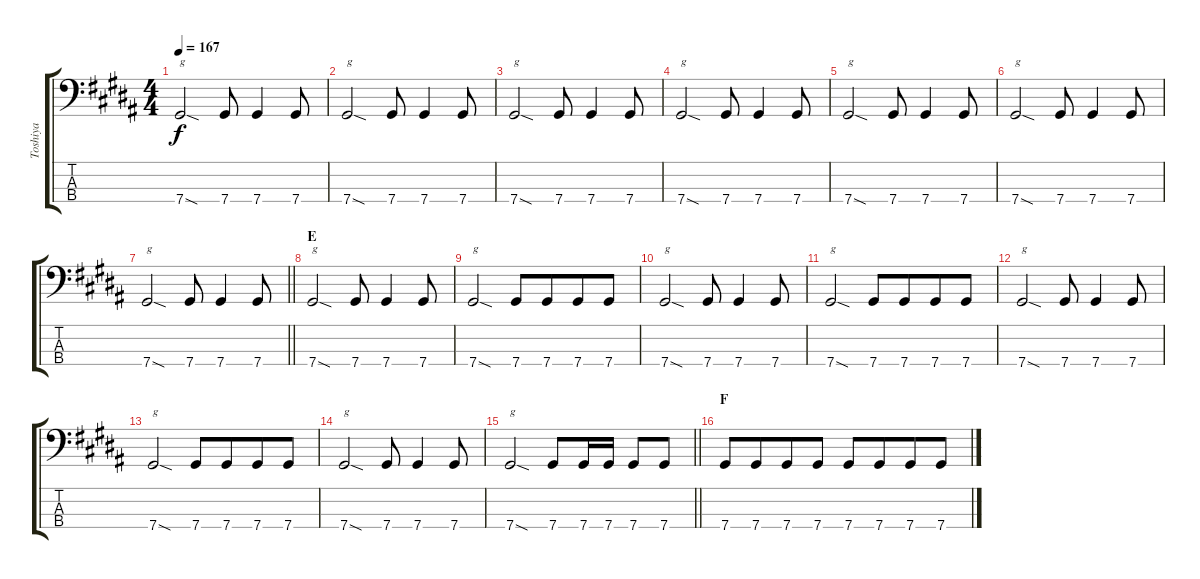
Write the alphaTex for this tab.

\track ("Toshiya" "Toshiya") {instrument electricbasspick}
\staff {score tabs}
\tuning (Gb2 Db2 Ab1 Db1) {hide}
\ts (4 4)
\tempo 167
\clef f4
\ks g#minor
7.4{sod}.2{txt "g" dy f} 7.4.8 7.4.4 7.4.8 |
7.4{sod}.2{txt "g"} 7.4.8 7.4.4 7.4.8 |
7.4{sod}.2{txt "g"} 7.4.8 7.4.4 7.4.8 |
7.4{sod}.2{txt "g"} 7.4.8 7.4.4 7.4.8 |
7.4{sod}.2{txt "g"} 7.4.8 7.4.4 7.4.8 |
7.4{sod}.2{txt "g"} 7.4.8 7.4.4 7.4.8 |
\barLineRight lightlight
7.4{sod}.2{txt "g"} 7.4.8 7.4.4 7.4.8 |
\section ("" "E")
7.4{sod}.2{txt "g"} 7.4.8 7.4.4 7.4.8 |
7.4{sod}.2{txt "g"} 7.4.8 7.4.8{beam merge} 7.4.8 7.4.8 |
7.4{sod}.2{txt "g"} 7.4.8 7.4.4 7.4.8 |
7.4{sod}.2{txt "g"} 7.4.8 7.4.8{beam merge} 7.4.8 7.4.8 |
7.4{sod}.2{txt "g"} 7.4.8 7.4.4 7.4.8 |
7.4{sod}.2{txt "g"} 7.4.8 7.4.8{beam merge} 7.4.8 7.4.8 |
7.4{sod}.2{txt "g"} 7.4.8 7.4.4 7.4.8 |
\barLineRight lightlight
7.4{sod}.2{txt "g"} 7.4.8 7.4.16 7.4.16{beam split} 7.4.8 7.4.8 |
\section ("" "F")
7.4.8 7.4.8{beam merge} 7.4.8 7.4.8 7.4.8 7.4.8{beam merge} 7.4.8 7.4.8
